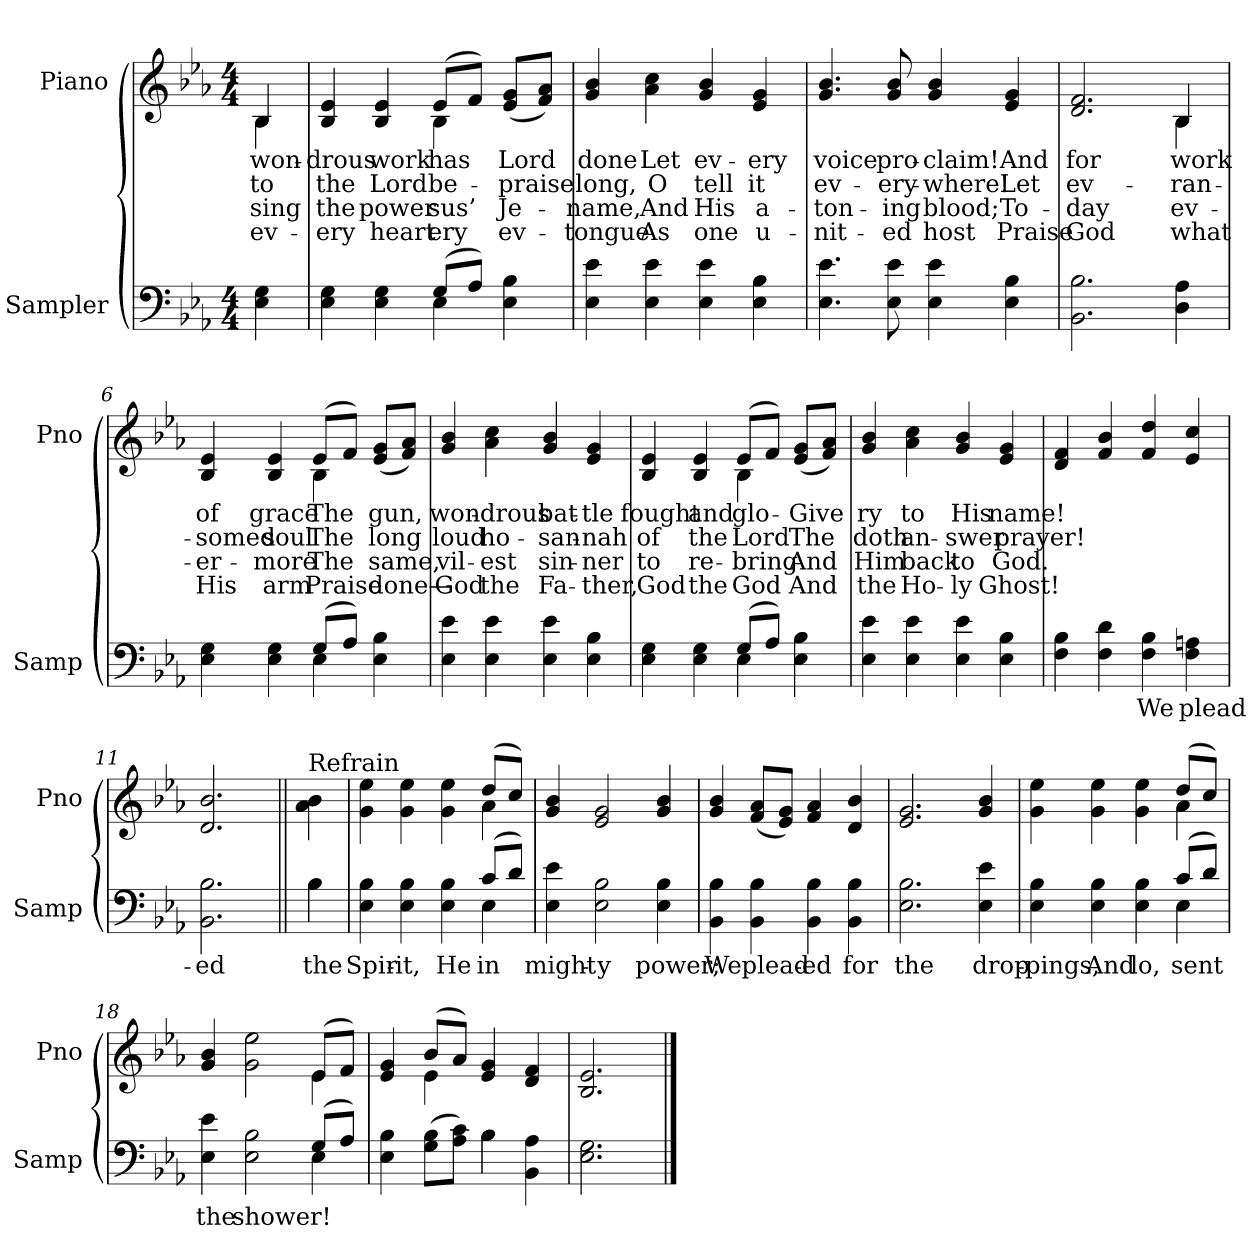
**kern	**text	**kern	**text	**text	**text	**text
*part2	*part2	*part1	*part1	*part1	*part1	*part1
*staff2	*staff2	*staff1	*staff1	*staff1	*staff1	*staff1
*I"Sampler	*	*I"Piano	*	*	*	*
*I'Samp	*	*I'Pno	*	*	*	*
*clefF4	*	*clefG2	*	*	*	*
*k[b-e-a-]	*	*k[b-e-a-]	*	*	*	*
*E-:	*	*E-:	*	*	*	*
*M4/4	*	*M4/4	*	*	*	*
=1	=1	=1	=1	=1	=1	=1
*	*	*^	*	*	*	*
4E- 4G	.	4B-/	4B-	won-	-to	sing	ev-
=2	=2	=2	=2	=2	=2	=2	=2
*^	*	*	*	*	*	*	*
4E- 4G	2ryy	.	4B- 4e-	2ryy	-drous	the	the	-ery
4E- 4G	.	.	4B- 4e-	.	work	Lord	power	heart
(8G/L	4E-	.	(8e-/L	4B-	has	be-	-sus’	-ery
8A-/J)	.	.	8f/J)	.	.	.	.	.
4E- 4B-	4ryy	.	(8e-/ 8g/L	4ryy	Lord	praise	Je-	ev-
.	.	.	8f/ 8a-/J)	.	.	.	.	.
*v	*v	*	*	*	*	*	*	*
*	*	*v	*v	*	*	*	*
=3	=3	=3	=3	=3	=3	=3
4E- 4e-	.	4g 4b-	done	-long,	name,	tongue
4E- 4e-	.	4a- 4cc	Let	O	And	As
4E- 4e-	.	4g 4b-	ev-	tell	His	one
4E- 4B-	.	4e- 4g	-ery	it	a-	u-
=4	=4	=4	=4	=4	=4	=4
4.E- 4.e-	.	4.g 4.b-	voice	ev-	-ton-	-nit-
8E- 8e-	.	8g 8b-	pro-	-ery-	-ing	-ed
4E- 4e-	.	4g 4b-	-claim!	-where!	blood;	host
4E- 4B-	.	4e- 4g	And	Let	To-	Praise
=5	=5	=5	=5	=5	=5	=5
*	*	*^	*	*	*	*
2.BB- 2.B-	.	2.d 2.f	2.ryy	for	ev-	-day	God
4D 4A-	.	4B-/	4B-	work	ran-	ev-	what
=6	=6	=6	=6	=6	=6	=6	=6
*^	*	*	*	*	*	*	*
4E- 4G	2ryy	.	4B- 4e-	2ryy	of	-somed	-er-	His
4E- 4G	.	.	4B- 4e-	.	grace	soul	-more	arm
(8G/L	4E-	.	(8e-/L	4B-	The	The	The	Praise
8A-/J)	.	.	8f/J)	.	.	.	.	.
4E- 4B-	4ryy	.	(8e-/ 8g/L	4ryy	-gun,	-long	same,	done—
.	.	.	8f/ 8a-/J)	.	.	.	.	.
*v	*v	*	*	*	*	*	*	*
*	*	*v	*v	*	*	*	*
=7	=7	=7	=7	=7	=7	=7
4E- 4e-	.	4g 4b-	won-	loud	vil-	God
4E- 4e-	.	4a- 4cc	-drous	ho-	-est	the
4E- 4e-	.	4g 4b-	bat-	-san-	sin-	Fa-
4E- 4B-	.	4e- 4g	-tle	-nah	-ner	-ther,
=8	=8	=8	=8	=8	=8	=8
*^	*	*^	*	*	*	*
4E- 4G	2ryy	.	4B- 4e-	2ryy	fought	of	to	God
4E- 4G	.	.	4B- 4e-	.	and	the	re-	the
(8G/L	4E-	.	(8e-/L	4B-	glo-	Lord	bring	God
8A-/J)	.	.	8f/J)	.	.	.	.	.
4E- 4B-	4ryy	.	(8e-/ 8g/L	4ryy	Give	The	And	And
.	.	.	8f/ 8a-/J)	.	.	.	.	.
*v	*v	*	*	*	*	*	*	*
*	*	*v	*v	*	*	*	*
=9	=9	=9	=9	=9	=9	=9
4E- 4e-	.	4g 4b-	-ry	doth	Him	the
4E- 4e-	.	4a- 4cc	to	an-	back	Ho-
4E- 4e-	.	4g 4b-	His	-swer	to	-ly
4E- 4B-	.	4e- 4g	name!	prayer!	God.	Ghost!
=10	=10	=10	=10	=10	=10	=10
4F 4B-	.	4d 4f	.	.	.	.
4F 4d	.	4f 4b-	.	.	.	.
4F 4B-	We	4f 4dd	.	.	.	.
4F 4An	plead-	4e- 4cc	.	.	.	.
=11	=11	=11	=11	=11	=11	=11
2.BB- 2.B-	-ed	2.d 2.b-	.	.	.	.
=12||	=12||	=12||	=12||	=12||	=12||	=12||
*^	*	*	*	*	*	*
!	!	!	!LO:TX:t=Refrain	!	!	!	!
4B-\	4B-	the	4a-\ 4b-\	.	.	.	.
=13	=13	=13	=13	=13	=13	=13	=13
*	*	*	*^	*	*	*	*
4E- 4B-	2.ryy	Spir-	4g 4ee-	2.ryy	.	.	.	.
4E- 4B-	.	-it,	4g 4ee-	.	.	.	.	.
4E- 4B-	.	He	4g 4ee-	.	.	.	.	.
(8c/L	4E-	in	(8dd/L	4a-	.	.	.	.
8d/J)	.	.	8cc/J)	.	.	.	.	.
*v	*v	*	*	*	*	*	*	*
*	*	*v	*v	*	*	*	*
=14	=14	=14	=14	=14	=14	=14
4E- 4e-	might-	4g 4b-	.	.	.	.
2E- 2B-	-y	2e- 2g	.	.	.	.
4E- 4B-	power;	4g 4b-	.	.	.	.
=15	=15	=15	=15	=15	=15	=15
4BB- 4B-	We	4g 4b-	.	.	.	.
4BB- 4B-	plead-	(8f/ 8a-/L	.	.	.	.
.	.	8e-/ 8g/J)	.	.	.	.
4BB- 4B-	-ed	4f 4a-	.	.	.	.
4BB- 4B-	for	4d 4b-	.	.	.	.
=16	=16	=16	=16	=16	=16	=16
2.E- 2.B-	the	2.e- 2.g	.	.	.	.
4E- 4e-	drop-	4g 4b-	.	.	.	.
=17	=17	=17	=17	=17	=17	=17
*^	*	*^	*	*	*	*
4E- 4B-	2.ryy	-pings,	4g 4ee-	2.ryy	.	.	.	.
4E- 4B-	.	And	4g 4ee-	.	.	.	.	.
4E- 4B-	.	lo,	4g 4ee-	.	.	.	.	.
(8c/L	4E-	sent	(8dd/L	4a-	.	.	.	.
8d/J)	.	.	8cc/J)	.	.	.	.	.
=18	=18	=18	=18	=18	=18	=18	=18	=18
4E- 4e-	2.ryy	the	4g 4b-	2.ryy	.	.	.	.
2E- 2B-	.	shower!	2g 2ee-	.	.	.	.	.
(8G/L	4E-	.	(8e-/L	4e-	.	.	.	.
8A-/J)	.	.	8f/J)	.	.	.	.	.
=19	=19	=19	=19	=19	=19	=19	=19	=19
4E- 4B-	2ryy	.	4e- 4g	4ryy	.	.	.	.
(8G\ 8B-\L	.	.	(8b-/L	4e-	.	.	.	.
8A-\ 8c\J)	.	.	8a-/J)	.	.	.	.	.
4B-\	4B-	.	4e- 4g	2ryy	.	.	.	.
4BB- 4A-	4ryy	.	4d 4f	.	.	.	.	.
*v	*v	*	*	*	*	*	*	*
*	*	*v	*v	*	*	*	*
=20	=20	=20	=20	=20	=20	=20
2.E- 2.G	.	2.B- 2.e-	.	.	.	.
==	==	==	==	==	==	==
*-	*-	*-	*-	*-	*-	*-
